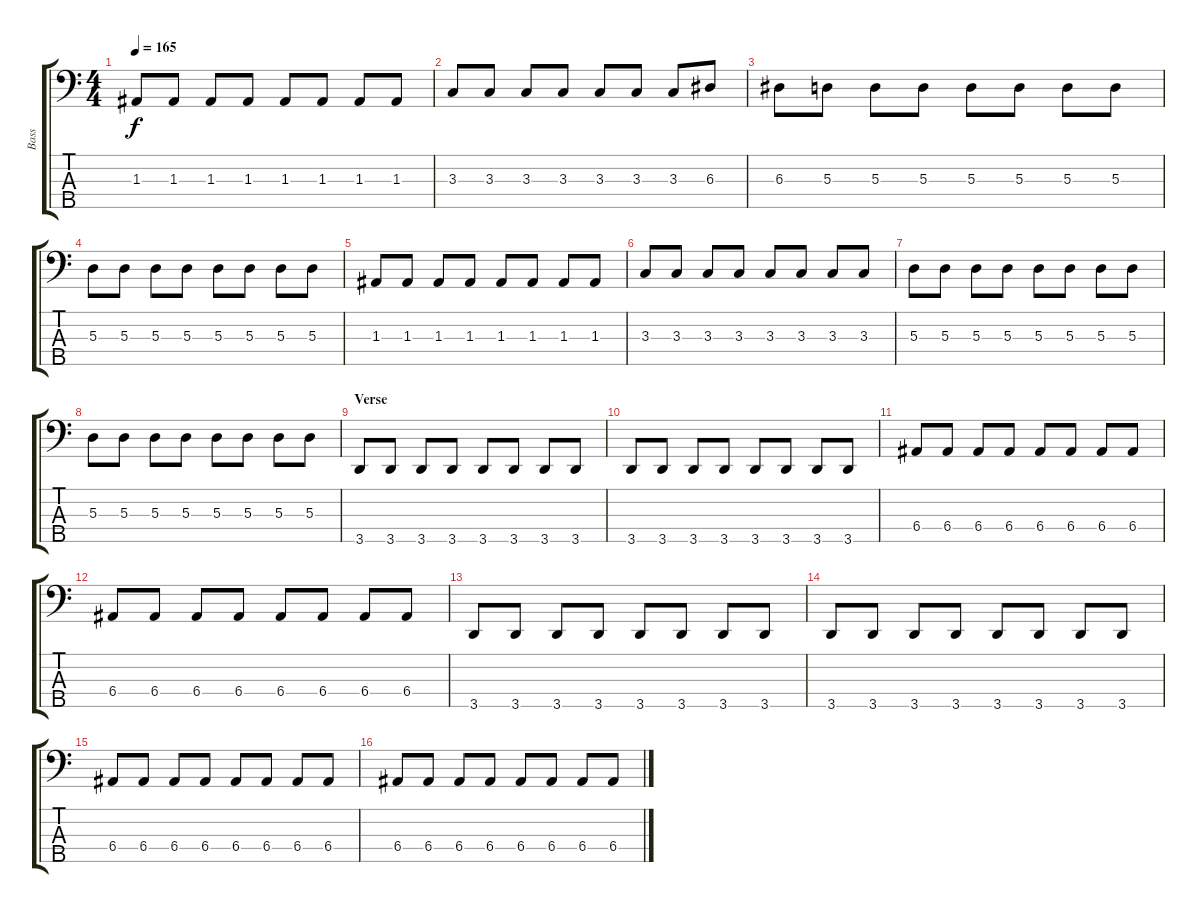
\track ("Bass" "Bass") {instrument electricbasspick}
\staff {score tabs}
\tuning (G2 D2 A1 E1 B0) {hide}
\ts (4 4)
\tempo 165
\clef f4
\ks c
1.3.8{dy f} 1.3.8 1.3.8 1.3.8 1.3.8 1.3.8 1.3.8 1.3.8 |
3.3.8 3.3.8 3.3.8 3.3.8 3.3.8 3.3.8 3.3.8 6.3.8 |
6.3.8 5.3.8 5.3.8 5.3.8 5.3.8 5.3.8 5.3.8 5.3.8 |
5.3.8 5.3.8 5.3.8 5.3.8 5.3.8 5.3.8 5.3.8 5.3.8 |
1.3.8 1.3.8 1.3.8 1.3.8 1.3.8 1.3.8 1.3.8 1.3.8 |
3.3.8 3.3.8 3.3.8 3.3.8 3.3.8 3.3.8 3.3.8 3.3.8 |
5.3.8 5.3.8 5.3.8 5.3.8 5.3.8 5.3.8 5.3.8 5.3.8 |
5.3.8 5.3.8 5.3.8 5.3.8 5.3.8 5.3.8 5.3.8 5.3.8 |
\section ("" "Verse")
3.5.8 3.5.8 3.5.8 3.5.8 3.5.8 3.5.8 3.5.8 3.5.8 |
3.5.8 3.5.8 3.5.8 3.5.8 3.5.8 3.5.8 3.5.8 3.5.8 |
6.4.8 6.4.8 6.4.8 6.4.8 6.4.8 6.4.8 6.4.8 6.4.8 |
6.4.8 6.4.8 6.4.8 6.4.8 6.4.8 6.4.8 6.4.8 6.4.8 |
3.5.8 3.5.8 3.5.8 3.5.8 3.5.8 3.5.8 3.5.8 3.5.8 |
3.5.8 3.5.8 3.5.8 3.5.8 3.5.8 3.5.8 3.5.8 3.5.8 |
6.4.8 6.4.8 6.4.8 6.4.8 6.4.8 6.4.8 6.4.8 6.4.8 |
6.4.8 6.4.8 6.4.8 6.4.8 6.4.8 6.4.8 6.4.8 6.4.8
